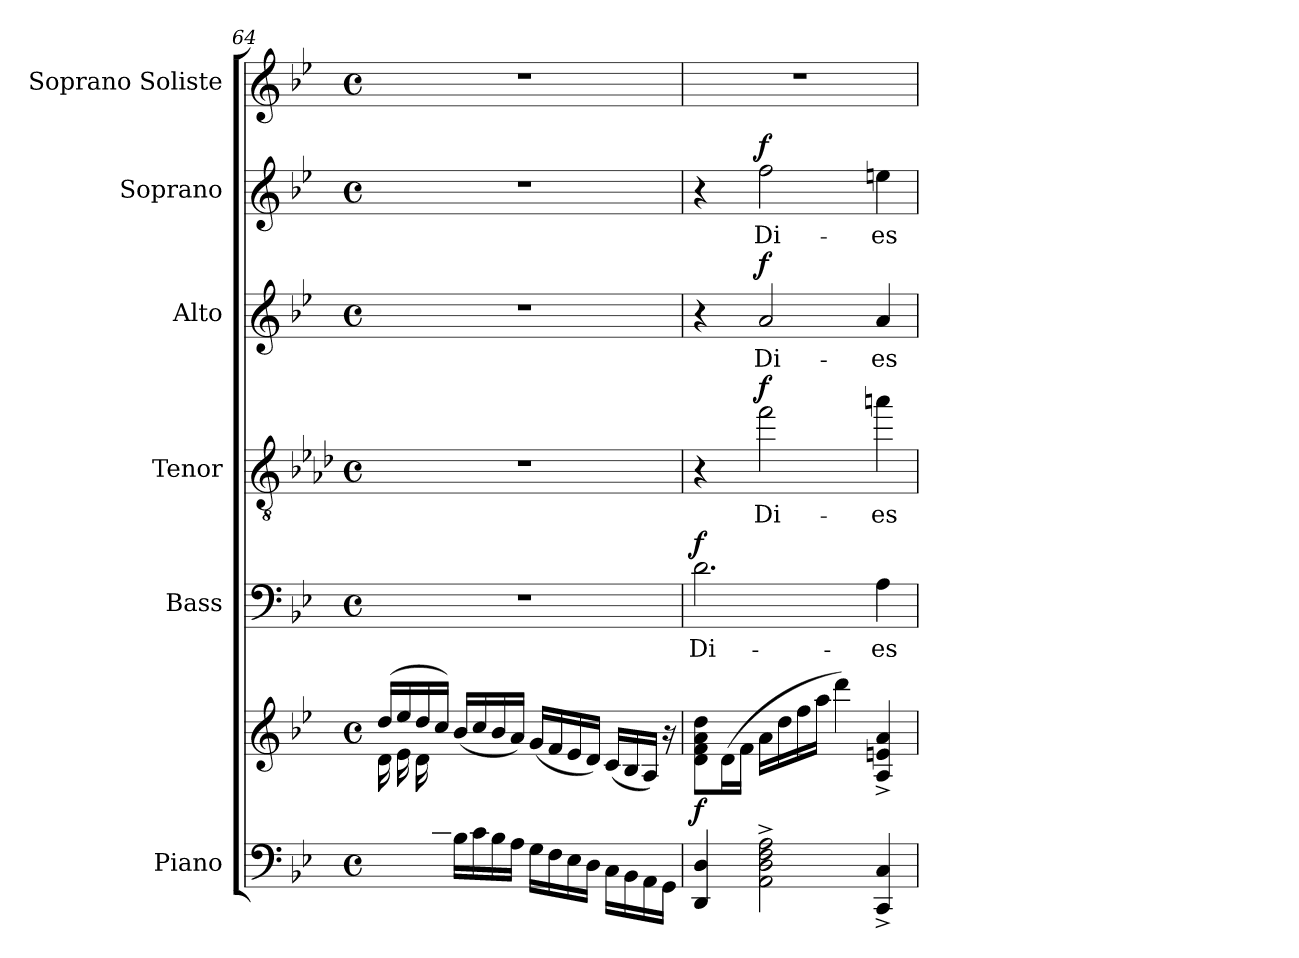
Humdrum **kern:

**kern	**kern	**dynam	**kern	**text	**dynam	**kern	**text	**dynam	**kern	**text	**dynam	**kern	**text	**dynam	**kern
*part6	*part6	*part6	*part5	*part5	*part5	*part4	*part4	*part4	*part3	*part3	*part3	*part2	*part2	*part2	*part1
*staff7	*staff6	*staff6/7	*staff5	*staff5	*staff5	*staff4	*staff4	*staff4	*staff3	*staff3	*staff3	*staff2	*staff2	*staff2	*staff1
*I"Piano	*	*	*I"Bass	*	*	*I"Tenor	*	*	*I"Alto	*	*	*I"Soprano	*	*	*I"Soprano Soliste
*I'Pno.	*	*	*I'B.	*	*	*I'T.	*	*	*I'A.	*	*	*I'S.	*	*	*
!!LO:PB:g=z
*clefF4	*clefG2	*	*clefF4	*	*	*clefGv2	*	*	*clefG2	*	*	*clefG2	*	*	*clefG2
*	*	*	*	*	*	*ITrd8c14	*	*	*	*	*	*	*	*	*
*k[b-e-]	*k[b-e-]	*	*k[b-e-]	*	*	*k[b-e-a-d-]	*	*	*k[b-e-]	*	*	*k[b-e-]	*	*	*k[b-e-]
*M4/4	*M4/4	*	*M4/4	*	*	*M4/4	*	*	*M4/4	*	*	*M4/4	*	*	*M4/4
*met(c)	*met(c)	*	*met(c)	*	*	*met(c)	*	*	*met(c)	*	*	*met(c)	*	*	*met(c)
=64	=64	=64	=64	=64	=64	=64	=64	=64	=64	=64	=64	=64	=64	=64	=64
*	*^	*	*	*	*	*	*	*	*	*	*	*	*	*	*
8.ryy	(>16dd/LL	(16d\LL	.	1r	.	.	1r	.	.	1r	.	.	1r	.	.	1r
.	16ee-/	16e-\	.	.	.	.	.	.	.	.	.	.	.	.	.	.
.	16dd/	16d\	.	.	.	.	.	.	.	.	.	.	.	.	.	.
16c\JJ)	16cc/JJ)	2ryy	.	.	.	.	.	.	.	.	.	.	.	.	.	.
16B-\LL	(16b-/LL	.	.	.	.	.	.	.	.	.	.	.	.	.	.	.
16c\	16cc/	.	.	.	.	.	.	.	.	.	.	.	.	.	.	.
16B-\	16b-/	.	.	.	.	.	.	.	.	.	.	.	.	.	.	.
16A\JJ	16a/JJ)	.	.	.	.	.	.	.	.	.	.	.	.	.	.	.
16G\LL	(16g/LL	.	.	.	.	.	.	.	.	.	.	.	.	.	.	.
16F\	16f/	.	.	.	.	.	.	.	.	.	.	.	.	.	.	.
16E-\	16e-/	.	.	.	.	.	.	.	.	.	.	.	.	.	.	.
16D\JJ	16d/JJ)	4ryy	.	.	.	.	.	.	.	.	.	.	.	.	.	.
16C\LL	(16c/LL	.	.	.	.	.	.	.	.	.	.	.	.	.	.	.
16BB-\	16B-/	.	.	.	.	.	.	.	.	.	.	.	.	.	.	.
16AA\	16A/JJ)	.	.	.	.	.	.	.	.	.	.	.	.	.	.	.
16GG\JJ	16r	16ryy	.	.	.	.	.	.	.	.	.	.	.	.	.	.
=65	=65	=65	=65	=65	=65	=65	=65	=65	=65	=65	=65	=65	=65	=65	=65	=65
!	!	!	!LO:DY:a=2	!	!	!LO:DY:a	!	!	!	!	!	!	!	!	!	!
*	*v	*v	*	*	*	*	*	*	*	*	*	*	*	*	*	*
4DD/ 4D/	8d\ 8f\ 8a\ 8dd\L	f	2.d\	Di-	f	4r	.	.	4r	.	.	4r	.	.	1r
.	(16d\L	.	.	.	.	.	.	.	.	.	.	.	.	.	.
.	16f\JJ	.	.	.	.	.	.	.	.	.	.	.	.	.	.
!	!	!	!	!	!	!	!	!LO:DY:a	!	!	!LO:DY:a	!	!	!LO:DY:a	!
2AA\^ 2D\^ 2F\^ 2A\^	16a\LL	.	.	.	.	2fi\	Di-	f	2a/	Di-	f	2ff\	Di-	f	.
.	16dd\	.	.	.	.	.	.	.	.	.	.	.	.	.	.
.	16ff\	.	.	.	.	.	.	.	.	.	.	.	.	.	.
.	16aa\JJ	.	.	.	.	.	.	.	.	.	.	.	.	.	.
.	4ddd\)	.	.	.	.	.	.	.	.	.	.	.	.	.	.
4CC/^ 4C/^	4A/^ 4en/^ 4a/^	.	4A\	-es	.	4ani\	-es	.	4a/	-es	.	4een\	-es	.	.
=	=	=	=	=	=	=	=	=	=	=	=	=	=	=	=
*-	*-	*-	*-	*-	*-	*-	*-	*-	*-	*-	*-	*-	*-	*-	*-
